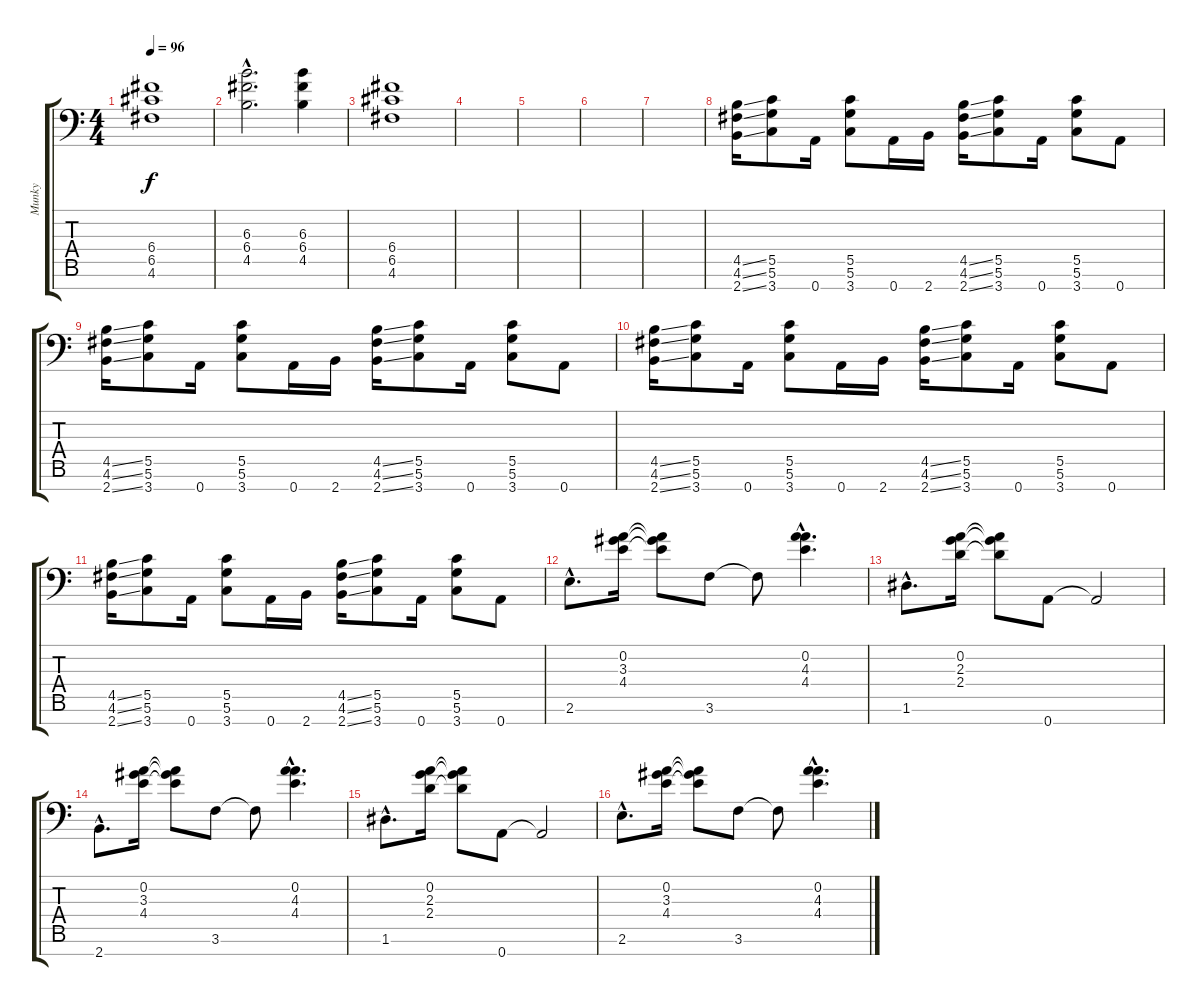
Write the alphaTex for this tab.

\track ("Munky" "Munky") {instrument distortionguitar}
\staff {score tabs}
\tuning (D4 A3 F3 C3 G2 D2 A1) {hide}
\ts (4 4)
\tempo 96
\clef f4
\ks c
(6.4 6.5 4.6).1{dy f} |
(6.3{hac} 6.4{hac} 4.5{hac}).2{d volume 10} (6.3 6.4 4.5).4 |
(6.4 6.5 4.6).1 |
|
|
|
|
(4.5{ss} 4.6{ss} 2.7{ss}).16 (5.5 5.6 3.7).8 0.7.16 (5.5 5.6 3.7).8 0.7.16 2.7.16 (4.5{ss} 4.6{ss} 2.7{ss}).16 (5.5 5.6 3.7).8 0.7.16 (5.5 5.6 3.7).8 0.7.8 |
(4.5{ss} 4.6{ss} 2.7{ss}).16 (5.5 5.6 3.7).8 0.7.16 (5.5 5.6 3.7).8 0.7.16 2.7.16 (4.5{ss} 4.6{ss} 2.7{ss}).16 (5.5 5.6 3.7).8 0.7.16 (5.5 5.6 3.7).8 0.7.8 |
(4.5{ss} 4.6{ss} 2.7{ss}).16 (5.5 5.6 3.7).8 0.7.16 (5.5 5.6 3.7).8 0.7.16 2.7.16 (4.5{ss} 4.6{ss} 2.7{ss}).16 (5.5 5.6 3.7).8 0.7.16 (5.5 5.6 3.7).8 0.7.8 |
(4.5{ss} 4.6{ss} 2.7{ss}).16 (5.5 5.6 3.7).8 0.7.16 (5.5 5.6 3.7).8 0.7.16 2.7.16 (4.5{ss} 4.6{ss} 2.7{ss}).16 (5.5 5.6 3.7).8 0.7.16 (5.5 5.6 3.7).8 0.7.8 |
2.6{hac}.8{d} (0.2 3.3 4.4).16 (0.2{t} 3.3{t} 4.4{t}).8 3.6.8 3.6{t}.8 (0.2{hac} 4.3{hac} 4.4{hac}).4{d} |
1.6{hac}.8{d} (0.2 2.3 2.4).16 (0.2{t} 2.3{t} 2.4{t}).8 0.7.8 0.7{t}.2 |
2.7{hac}.8{d} (0.2 3.3 4.4).16 (0.2{t} 3.3{t} 4.4{t}).8 3.6.8 3.6{t}.8 (0.2{hac} 4.3{hac} 4.4{hac}).4{d} |
1.6{hac}.8{d} (0.2 2.3 2.4).16 (0.2{t} 2.3{t} 2.4{t}).8 0.7.8 0.7{t}.2 |
2.6{hac}.8{d} (0.2 3.3 4.4).16 (0.2{t} 3.3{t} 4.4{t}).8 3.6.8 3.6{t}.8 (0.2{hac} 4.3{hac} 4.4{hac}).4{d}
